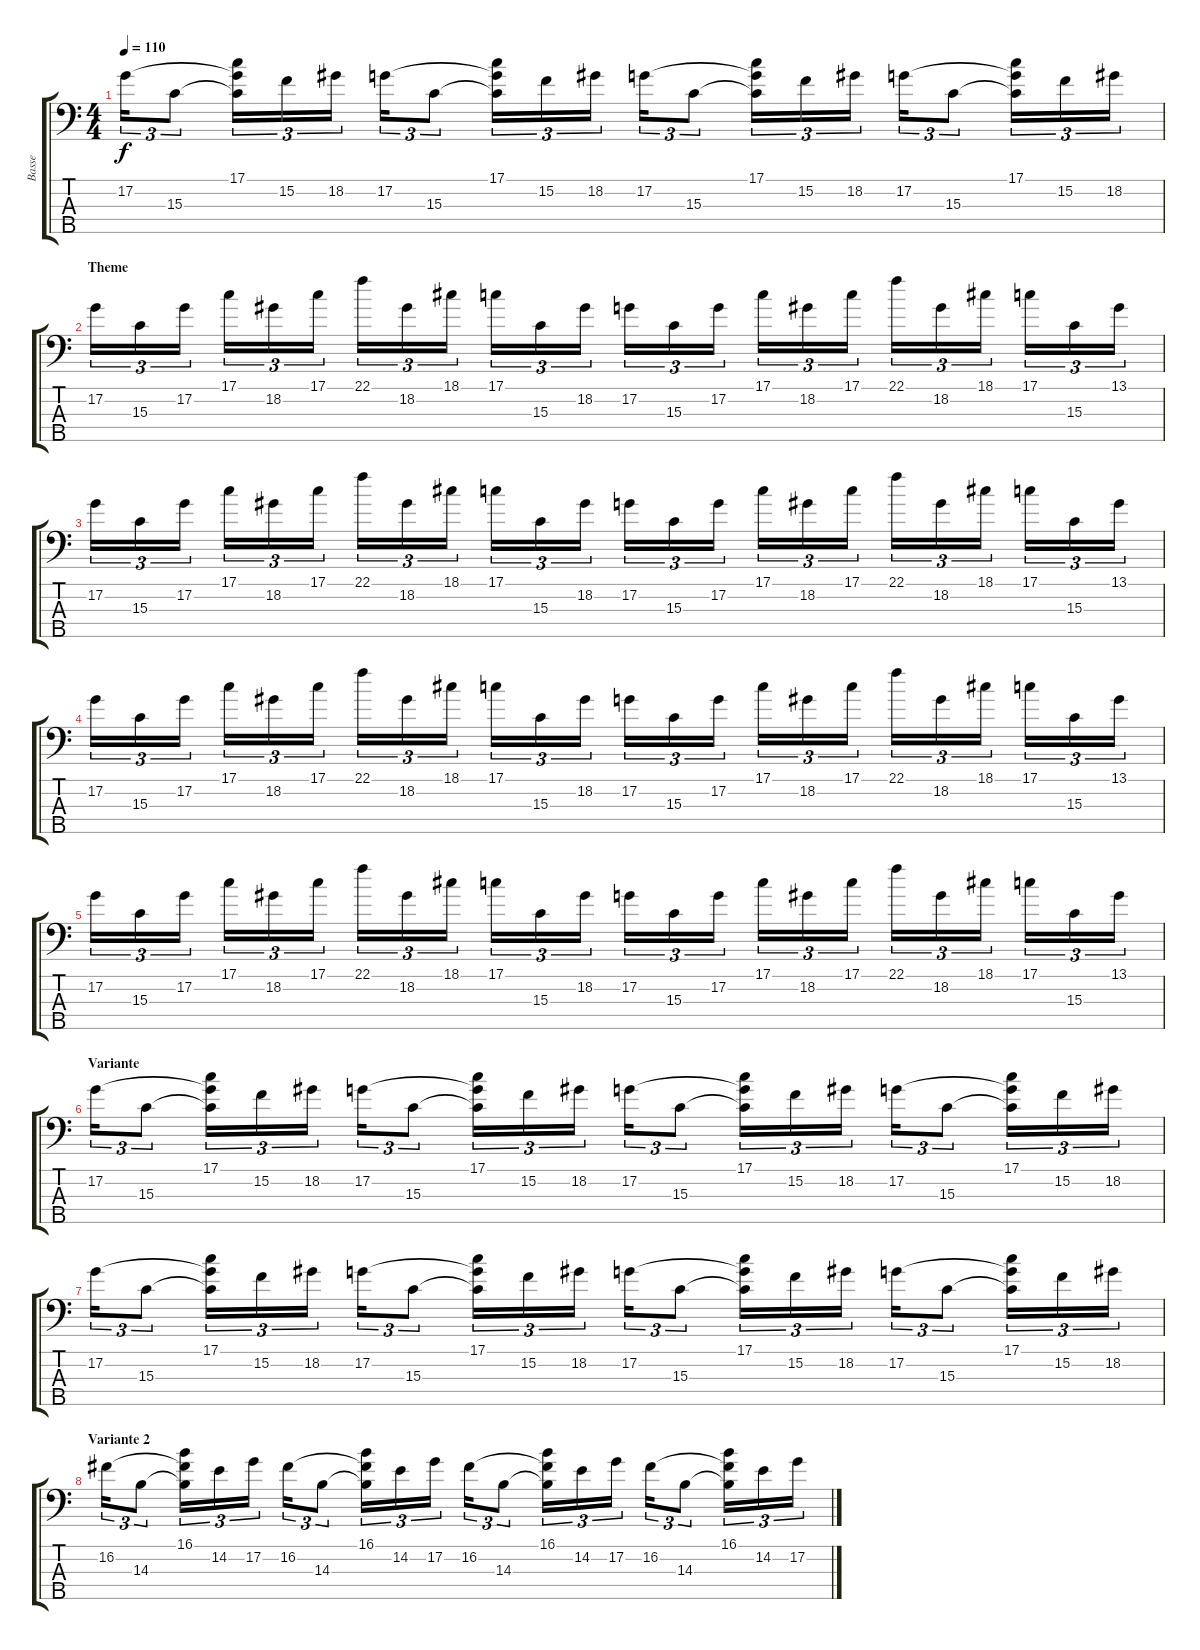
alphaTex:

\track ("Basse" "Basse") {instrument electricbasspick}
\staff {score tabs}
\tuning (G2 D2 A1 E1 B0) {hide}
\ts (4 4)
\tempo 110
\clef f4
\ks c
17.2.16{tu (3 2) dy f} 15.3.8{tu (3 2)} (17.1 17.2{t} 15.3{t}).16{tu (3 2)} 15.2.16{tu (3 2)} 18.2.16{tu (3 2)} 17.2.16{tu (3 2)} 15.3.8{tu (3 2)} (17.1 17.2{t} 15.3{t}).16{tu (3 2)} 15.2.16{tu (3 2)} 18.2.16{tu (3 2)} 17.2.16{tu (3 2)} 15.3.8{tu (3 2)} (17.1 17.2{t} 15.3{t}).16{tu (3 2)} 15.2.16{tu (3 2)} 18.2.16{tu (3 2)} 17.2.16{tu (3 2)} 15.3.8{tu (3 2)} (17.1 17.2{t} 15.3{t}).16{tu (3 2)} 15.2.16{tu (3 2)} 18.2.16{tu (3 2)} |
\section ("" "Theme")
17.2.16{tu (3 2)} 15.3.16{tu (3 2)} 17.2.16{tu (3 2)} 17.1.16{tu (3 2)} 18.2.16{tu (3 2)} 17.1.16{tu (3 2)} 22.1.16{tu (3 2)} 18.2.16{tu (3 2)} 18.1.16{tu (3 2)} 17.1.16{tu (3 2)} 15.3.16{tu (3 2)} 18.2.16{tu (3 2)} 17.2.16{tu (3 2)} 15.3.16{tu (3 2)} 17.2.16{tu (3 2)} 17.1.16{tu (3 2)} 18.2.16{tu (3 2)} 17.1.16{tu (3 2)} 22.1.16{tu (3 2)} 18.2.16{tu (3 2)} 18.1.16{tu (3 2)} 17.1.16{tu (3 2)} 15.3.16{tu (3 2)} 13.1.16{tu (3 2)} |
17.2.16{tu (3 2)} 15.3.16{tu (3 2)} 17.2.16{tu (3 2)} 17.1.16{tu (3 2)} 18.2.16{tu (3 2)} 17.1.16{tu (3 2)} 22.1.16{tu (3 2)} 18.2.16{tu (3 2)} 18.1.16{tu (3 2)} 17.1.16{tu (3 2)} 15.3.16{tu (3 2)} 18.2.16{tu (3 2)} 17.2.16{tu (3 2)} 15.3.16{tu (3 2)} 17.2.16{tu (3 2)} 17.1.16{tu (3 2)} 18.2.16{tu (3 2)} 17.1.16{tu (3 2)} 22.1.16{tu (3 2)} 18.2.16{tu (3 2)} 18.1.16{tu (3 2)} 17.1.16{tu (3 2)} 15.3.16{tu (3 2)} 13.1.16{tu (3 2)} |
17.2.16{tu (3 2)} 15.3.16{tu (3 2)} 17.2.16{tu (3 2)} 17.1.16{tu (3 2)} 18.2.16{tu (3 2)} 17.1.16{tu (3 2)} 22.1.16{tu (3 2)} 18.2.16{tu (3 2)} 18.1.16{tu (3 2)} 17.1.16{tu (3 2)} 15.3.16{tu (3 2)} 18.2.16{tu (3 2)} 17.2.16{tu (3 2)} 15.3.16{tu (3 2)} 17.2.16{tu (3 2)} 17.1.16{tu (3 2)} 18.2.16{tu (3 2)} 17.1.16{tu (3 2)} 22.1.16{tu (3 2)} 18.2.16{tu (3 2)} 18.1.16{tu (3 2)} 17.1.16{tu (3 2)} 15.3.16{tu (3 2)} 13.1.16{tu (3 2)} |
17.2.16{tu (3 2)} 15.3.16{tu (3 2)} 17.2.16{tu (3 2)} 17.1.16{tu (3 2)} 18.2.16{tu (3 2)} 17.1.16{tu (3 2)} 22.1.16{tu (3 2)} 18.2.16{tu (3 2)} 18.1.16{tu (3 2)} 17.1.16{tu (3 2)} 15.3.16{tu (3 2)} 18.2.16{tu (3 2)} 17.2.16{tu (3 2)} 15.3.16{tu (3 2)} 17.2.16{tu (3 2)} 17.1.16{tu (3 2)} 18.2.16{tu (3 2)} 17.1.16{tu (3 2)} 22.1.16{tu (3 2)} 18.2.16{tu (3 2)} 18.1.16{tu (3 2)} 17.1.16{tu (3 2)} 15.3.16{tu (3 2)} 13.1.16{tu (3 2)} |
\section ("" "Variante")
17.2.16{tu (3 2)} 15.3.8{tu (3 2)} (17.1 17.2{t} 15.3{t}).16{tu (3 2)} 15.2.16{tu (3 2)} 18.2.16{tu (3 2)} 17.2.16{tu (3 2)} 15.3.8{tu (3 2)} (17.1 17.2{t} 15.3{t}).16{tu (3 2)} 15.2.16{tu (3 2)} 18.2.16{tu (3 2)} 17.2.16{tu (3 2)} 15.3.8{tu (3 2)} (17.1 17.2{t} 15.3{t}).16{tu (3 2)} 15.2.16{tu (3 2)} 18.2.16{tu (3 2)} 17.2.16{tu (3 2)} 15.3.8{tu (3 2)} (17.1 17.2{t} 15.3{t}).16{tu (3 2)} 15.2.16{tu (3 2)} 18.2.16{tu (3 2)} |
17.2.16{tu (3 2)} 15.3.8{tu (3 2)} (17.1 17.2{t} 15.3{t}).16{tu (3 2)} 15.2.16{tu (3 2)} 18.2.16{tu (3 2)} 17.2.16{tu (3 2)} 15.3.8{tu (3 2)} (17.1 17.2{t} 15.3{t}).16{tu (3 2)} 15.2.16{tu (3 2)} 18.2.16{tu (3 2)} 17.2.16{tu (3 2)} 15.3.8{tu (3 2)} (17.1 17.2{t} 15.3{t}).16{tu (3 2)} 15.2.16{tu (3 2)} 18.2.16{tu (3 2)} 17.2.16{tu (3 2)} 15.3.8{tu (3 2)} (17.1 17.2{t} 15.3{t}).16{tu (3 2)} 15.2.16{tu (3 2)} 18.2.16{tu (3 2)} |
\section ("" "Variante 2")
16.2.16{tu (3 2)} 14.3.8{tu (3 2)} (16.1 16.2{t} 14.3{t}).16{tu (3 2)} 14.2.16{tu (3 2)} 17.2.16{tu (3 2)} 16.2.16{tu (3 2)} 14.3.8{tu (3 2)} (16.1 16.2{t} 14.3{t}).16{tu (3 2)} 14.2.16{tu (3 2)} 17.2.16{tu (3 2)} 16.2.16{tu (3 2)} 14.3.8{tu (3 2)} (16.1 16.2{t} 14.3{t}).16{tu (3 2)} 14.2.16{tu (3 2)} 17.2.16{tu (3 2)} 16.2.16{tu (3 2)} 14.3.8{tu (3 2)} (16.1 16.2{t} 14.3{t}).16{tu (3 2)} 14.2.16{tu (3 2)} 17.2.16{tu (3 2)}
